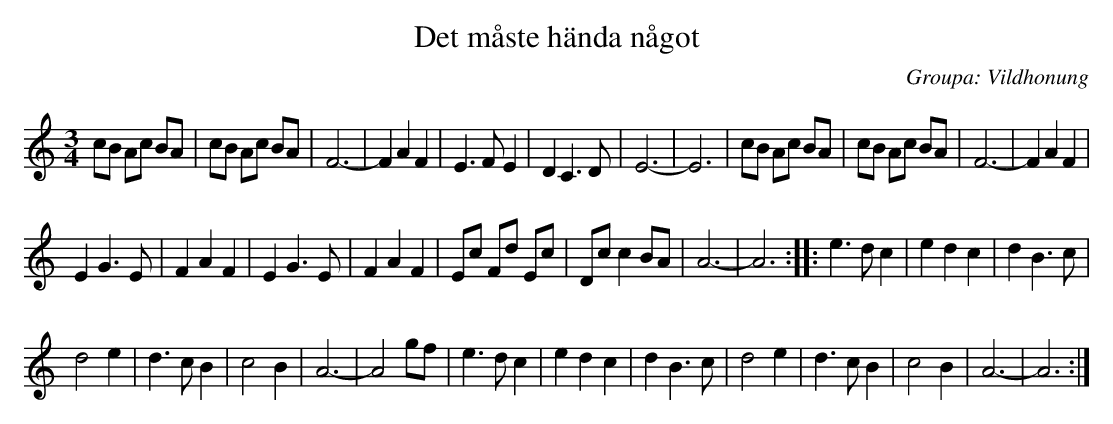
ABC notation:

X:1
T:Det måste hända något
C:Groupa: Vildhonung
M:3/4
L:1/8
K:C
cB Ac BA|cB Ac BA|F6-|F2 A2 F2|E3F E2|D2 C3D|E6-|E6|\
cB Ac BA|cB Ac BA|F6-|F2 A2 F2|
E2 G3E|F2A2F2|\
E2 G3E|F2A2F2|Ec Fd Ec|Dc c2 BA|A6-|A6:|\
|:e3dc2|e2d2c2|d2B3c|
d4e2|d3cB2|c4B2|A6-|A4gf|\
e3dc2|e2d2c2|d2B3c|d4e2|d3cB2|c4B2|A6-|A6:|
